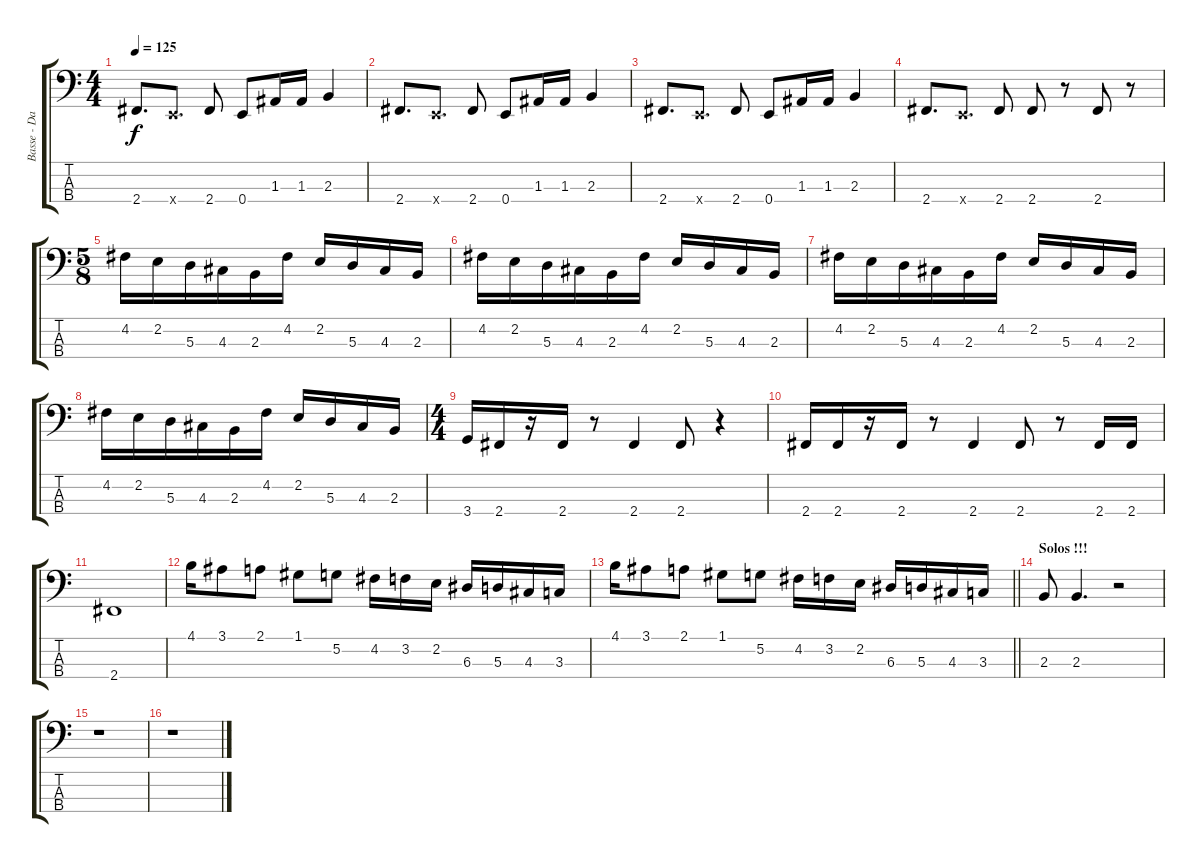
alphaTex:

\track ("Basse - Dave LaRue" "Basse - Da") {instrument electricbasspick}
\staff {score tabs}
\tuning (G2 D2 A1 E1) {hide}
\ts (4 4)
\tempo 125
\clef f4
\ks c
2.4.8{d dy f} 0.4{x}.8{d} 2.4.8 0.4.8 1.3.16 1.3.16 2.3.4 |
2.4.8{d} 0.4{x}.8{d} 2.4.8 0.4.8 1.3.16 1.3.16 2.3.4 |
2.4.8{d} 0.4{x}.8{d} 2.4.8 0.4.8 1.3.16 1.3.16 2.3.4 |
2.4.8{d} 0.4{x}.8{d} 2.4.8 2.4.8 r.8 2.4.8 r.8 |
\ts (5 8)
4.2.16 2.2.16 5.3.16 4.3.16 2.3.16 4.2.16 2.2.16 5.3.16 4.3.16 2.3.16 |
4.2.16 2.2.16 5.3.16 4.3.16 2.3.16 4.2.16 2.2.16 5.3.16 4.3.16 2.3.16 |
4.2.16 2.2.16 5.3.16 4.3.16 2.3.16 4.2.16 2.2.16 5.3.16 4.3.16 2.3.16 |
4.2.16 2.2.16 5.3.16 4.3.16 2.3.16 4.2.16 2.2.16 5.3.16 4.3.16 2.3.16 |
\ts (4 4)
3.4.16 2.4.16 r.16 2.4.16 r.8 2.4.4 2.4.8 r.4 |
2.4.16 2.4.16 r.16 2.4.16 r.8 2.4.4 2.4.8 r.8 2.4.16 2.4.16 |
2.4.1 |
4.1.16 3.1.8 2.1.8 1.1.8 5.2.8 4.2.16 3.2.16 2.2.16 6.3.16 5.3.16 4.3.16 3.3.16 |
\barLineRight lightlight
4.1.16 3.1.8 2.1.8 1.1.8 5.2.8 4.2.16 3.2.16 2.2.16 6.3.16 5.3.16 4.3.16 3.3.16 |
\section ("" "Solos !!!")
2.3.8 2.3.4{d} r.2 |
r.1 |
r.1
